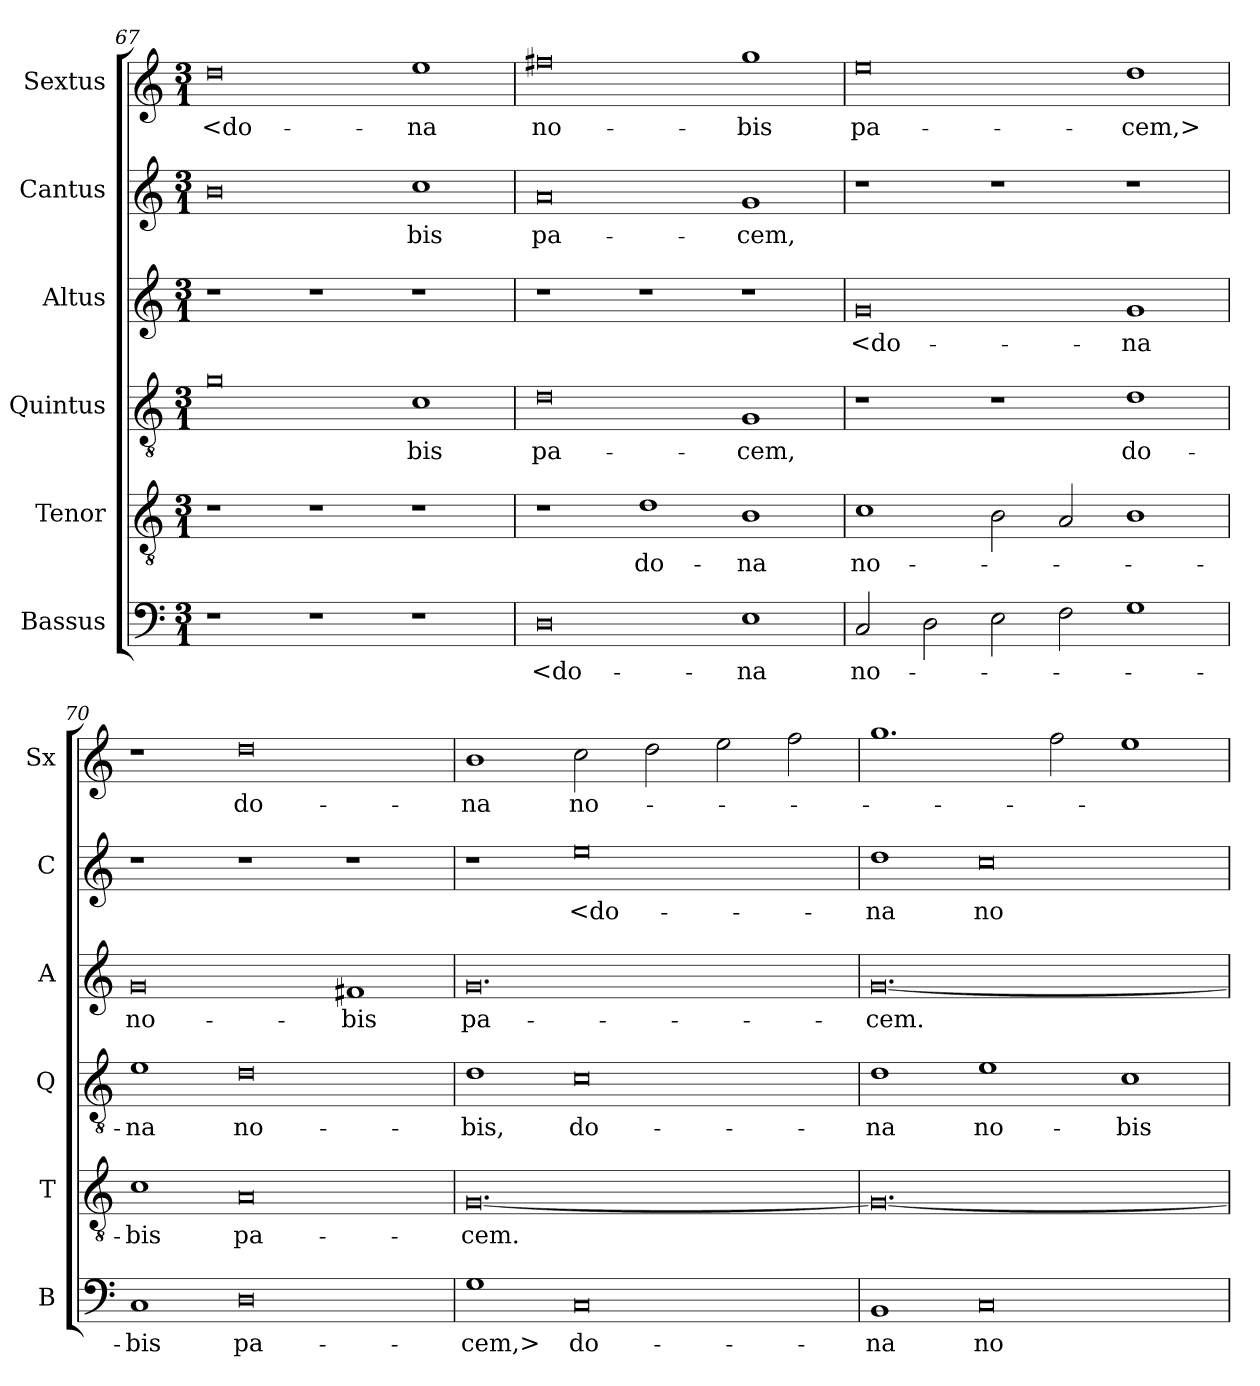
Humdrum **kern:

**kern	**text	**kern	**text	**kern	**text	**kern	**text	**kern	**text	**kern	**text
*part6	*part6	*part5	*part5	*part4	*part4	*part3	*part3	*part2	*part2	*part1	*part1
*staff6	*staff6	*staff5	*staff5	*staff4	*staff4	*staff3	*staff3	*staff2	*staff2	*staff1	*staff1
*I"Bassus	*	*I"Tenor	*	*I"Quintus	*	*I"Altus	*	*I"Cantus	*	*I"Sextus	*
*I'B	*	*I'T	*	*I'Q	*	*I'A	*	*I'C	*	*I'Sx	*
*clefF4	*	*clefGv2	*	*clefGv2	*	*clefG2	*	*clefG2	*	*clefG2	*
*	*	*ITrd7c12	*	*ITrd7c12	*	*	*	*	*	*	*
*k[]	*	*k[]	*	*k[]	*	*k[]	*	*k[]	*	*k[]	*
*C:	*	*C:	*	*C:	*	*C:	*	*C:	*	*C:	*
*M3/1	*	*M3/1	*	*M3/1	*	*M3/1	*	*M3/1	*	*M3/1	*
=67	=67	=67	=67	=67	=67	=67	=67	=67	=67	=67	=67
1r	.	1r	.	0G\	.	1r	.	0b\	.	0dd\	<do-
1r	.	1r	.	.	.	1r	.	.	.	.	.
1r	.	1r	.	1C\	-bis	1r	.	1cc\	-bis	1ee\	-na
=68	=68	=68	=68	=68	=68	=68	=68	=68	=68	=68	=68
0D\	<do-	1r	.	0D\	pa-	1r	.	0a/	pa-	0ff#X\	no-
.	.	1D\	do-	.	.	1r	.	.	.	.	.
1E\	-na	1BB\	-na	1GG/	-cem,	1r	.	1g/	-cem,	1gg\	-bis
=69	=69	=69	=69	=69	=69	=69	=69	=69	=69	=69	=69
2C/	no-	1C\	no-	1r	.	0g/	<do-	1r	.	0ee\	pa-
2D\	.	.	.	.	.	.	.	.	.	.	.
2E\	.	2BB\	.	1r	.	.	.	1r	.	.	.
2F\	.	2AA/	.	.	.	.	.	.	.	.	.
1G\	.	1BB\	.	1D\	do-	1g/	-na	1r	.	1dd\	-cem,>
=70	=70	=70	=70	=70	=70	=70	=70	=70	=70	=70	=70
1C/	-bis	1C\	-bis	1E\	-na	0g/	no-	1r	.	1r	.
0D\	pa-	0AA/	pa-	0D\	no-	.	.	1r	.	0dd\	do-
.	.	.	.	.	.	1f#/	-bis	1r	.	.	.
=71	=71	=71	=71	=71	=71	=71	=71	=71	=71	=71	=71
1G\	-cem,>	[0.GG/	-cem.	1D\	-bis,	0.g/	pa-	1r	.	1b\	-na
0C/	do-	.	.	0C\	do-	.	.	0ee\	<do-	2cc\	no-
.	.	.	.	.	.	.	.	.	.	2dd\	.
.	.	.	.	.	.	.	.	.	.	2ee\	.
.	.	.	.	.	.	.	.	.	.	2ff\	.
=72	=72	=72	=72	=72	=72	=72	=72	=72	=72	=72	=72
1BB/	-na	0.GG/_	.	1D\	-na	[0.g/	-cem.	1dd\	-na	1.gg\	.
0C/	no-	.	.	1E\	no-	.	.	0cc\	no-	.	.
.	.	.	.	.	.	.	.	.	.	2ff\	.
.	.	.	.	1C\	-bis	.	.	.	.	1ee\	.
=	=	=	=	=	=	=	=	=	=	=	=
*-	*-	*-	*-	*-	*-	*-	*-	*-	*-	*-	*-
